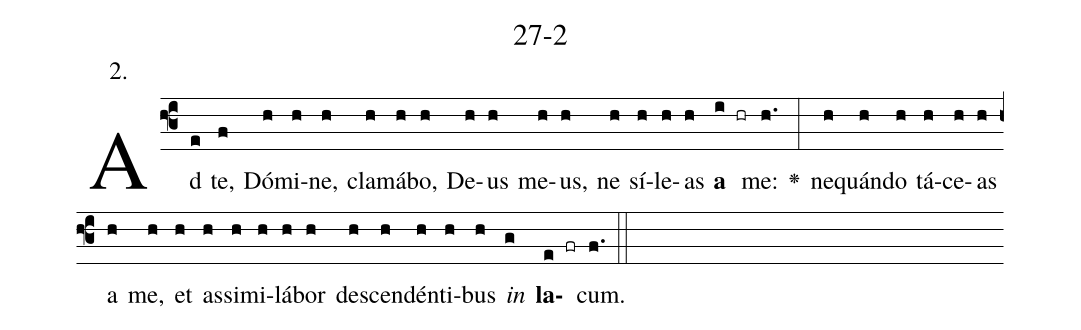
name: 27-2;
annotation: 2.;
%%
(f3)Ad(e) te,(f) Dó(h)mi(h)ne,(h) cla(h)má(h)bo,(h) De(h)us(h) me(h)us,(h) ne(h) sí(h)le(h)as(h) <b>a</b>(i hr) me:(h.) <v>\greheightstar</v>(:) ne(h)quán(h)do(h) tá(h)ce(h)as(h) a(h) me,(h) et(h) as(h)si(h)mi(h)lá(h)bor(h) de(h)scen(h)dén(h)ti(h)bus(h) <i>in</i>(g) <b>la</b>(e fr)cum.(f.) (::)


%E(h) u(h) o(h) u(g) a(e) e.(f.) (::)
